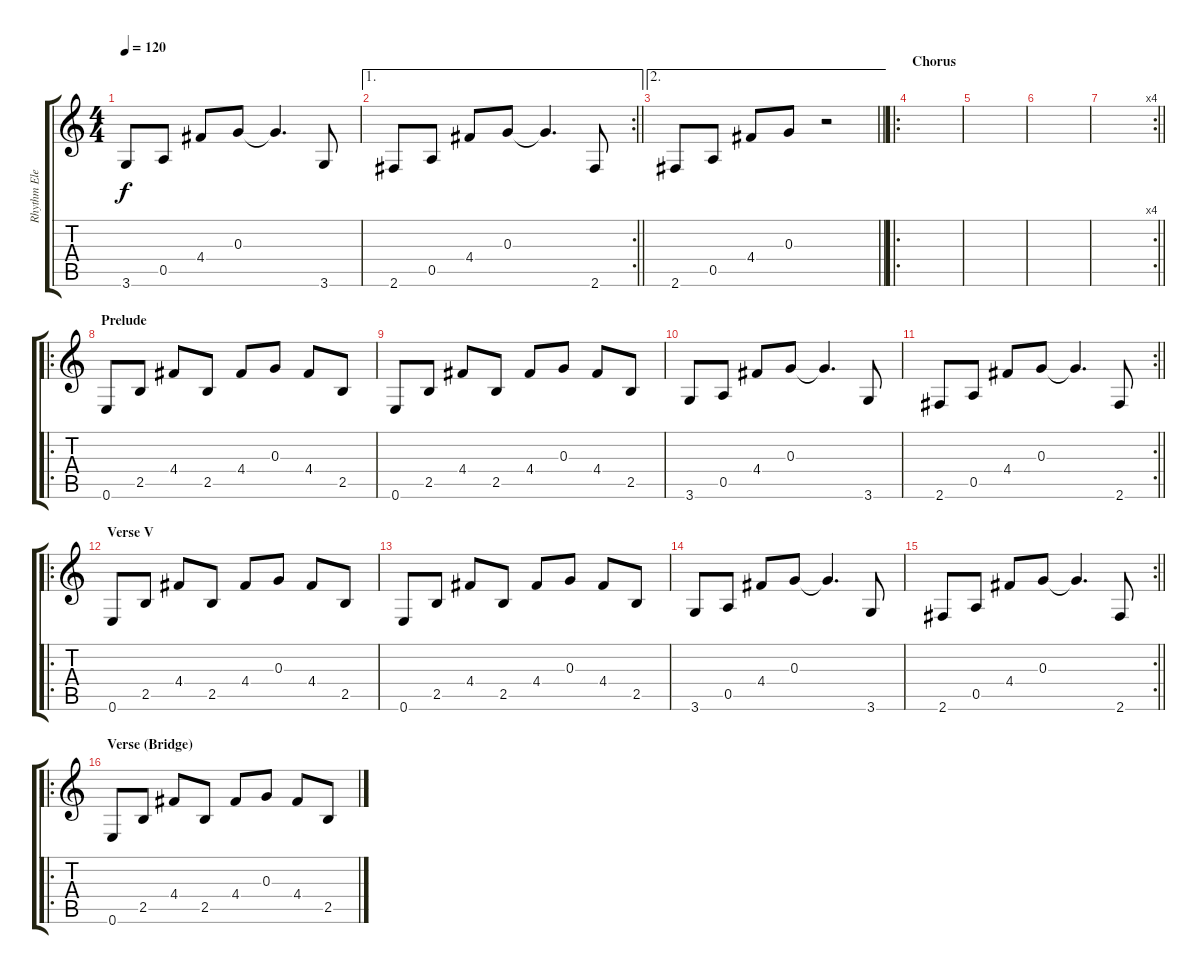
\track ("Rhythm Electric" "Rhythm Ele") {instrument overdrivenguitar}
\staff {score tabs}
\tuning (E4 B3 G3 D3 A2 E2) {hide}
\ts (4 4)
\tempo 120
\clef g2
\ks c
3.6.8{dy f} 0.5.8 4.4.8 0.3.8 0.3{t}.4{d} 3.6.8 |
\ae 1
\rc 2
\barLineRight lightlight
2.6.8 0.5.8 4.4.8 0.3.8 0.3{t}.4{d} 2.6.8 |
\ae 2
\barLineRight lightlight
2.6.8 0.5.8 4.4.8 0.3.8 r.2 |
\ro
\section ("" "Chorus")
|
|
|
\rc 4
\barLineRight lightlight
|
\ro
\section ("" "Prelude")
0.6.8 2.5.8 4.4.8 2.5.8 4.4.8 0.3.8 4.4.8 2.5.8 |
0.6.8 2.5.8 4.4.8 2.5.8 4.4.8 0.3.8 4.4.8 2.5.8 |
3.6.8 0.5.8 4.4.8 0.3.8 0.3{t}.4{d} 3.6.8 |
\rc 2
\barLineRight lightlight
2.6.8 0.5.8 4.4.8 0.3.8 0.3{t}.4{d} 2.6.8 |
\ro
\section ("" "Verse V")
0.6.8 2.5.8 4.4.8 2.5.8 4.4.8 0.3.8 4.4.8 2.5.8 |
0.6.8 2.5.8 4.4.8 2.5.8 4.4.8 0.3.8 4.4.8 2.5.8 |
3.6.8 0.5.8 4.4.8 0.3.8 0.3{t}.4{d} 3.6.8 |
\rc 2
\barLineRight lightlight
2.6.8 0.5.8 4.4.8 0.3.8 0.3{t}.4{d} 2.6.8 |
\ro
\section ("" "Verse (Bridge)")
0.6.8 2.5.8 4.4.8 2.5.8 4.4.8 0.3.8 4.4.8 2.5.8
